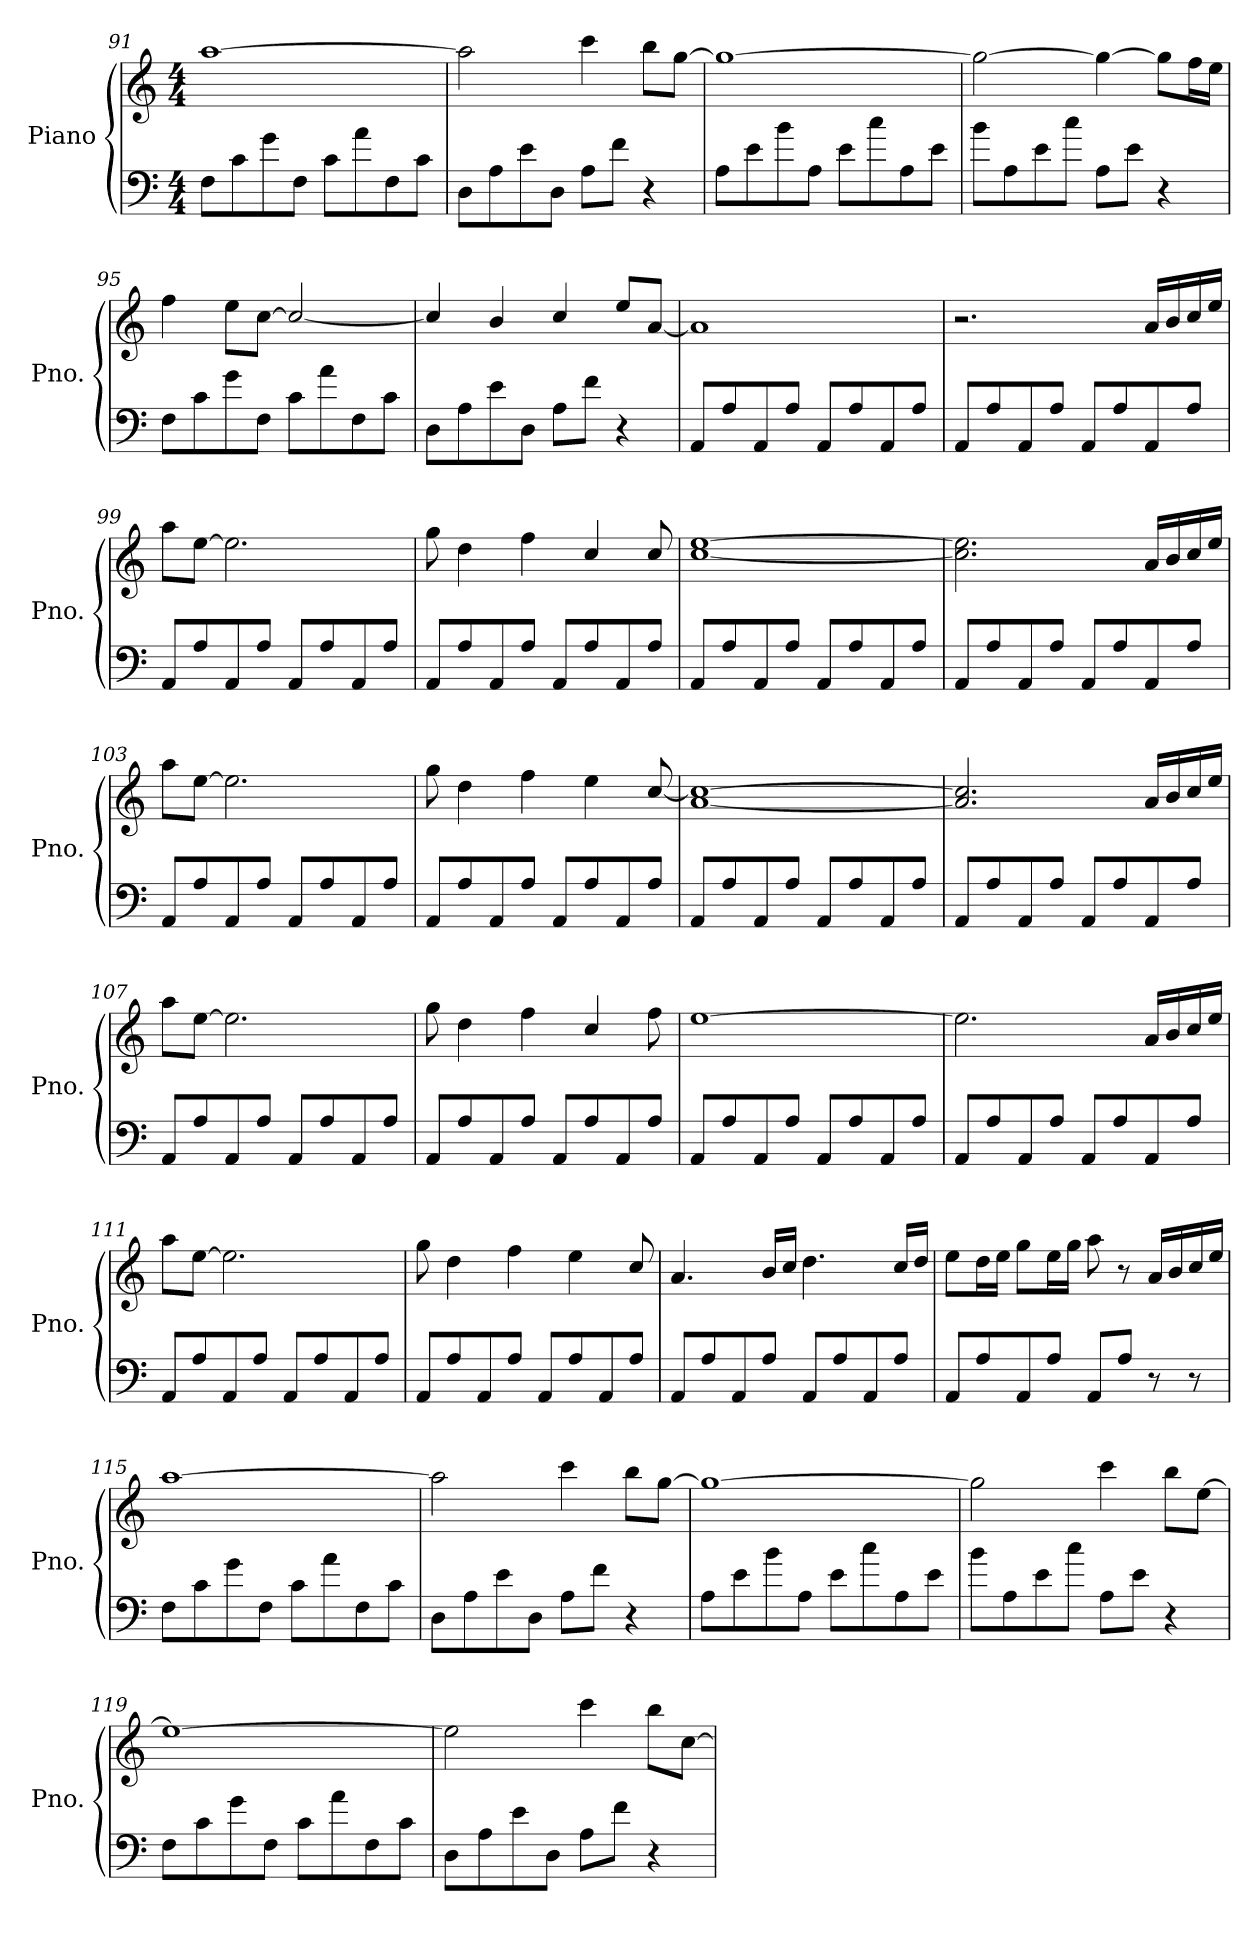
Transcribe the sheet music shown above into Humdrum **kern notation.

**kern	**kern
*part1	*part1
*staff2	*staff1
*I"Piano	*
*I'Pno.	*
*clefF4	*clefG2
*k[]	*k[]
*M4/4	*M4/4
=91	=91
8F\L	[1aa
8c\	.
8g\	.
8F\J	.
8c\L	.
8a\	.
8F\	.
8c\J	.
=92	=92
8D\L	2aa\]
8A\	.
8e\	.
8D\J	.
8A\L	4ccc\
8f\J	.
4r	8bb\L
.	[8gg\J
=93	=93
8A\L	1gg_
8e\	.
8b\	.
8A\J	.
8e\L	.
8cc\	.
8A\	.
8e\J	.
=94	=94
8b\L	2gg\_
8A\	.
8e\	.
8cc\J	.
8A\L	4gg\_
8e\J	.
4r	8gg\L]
.	16ff\L
.	16ee\JJ
=95	=95
8F\L	4ff\
8c\	.
8g\	8ee\L
8F\J	[8cc\J
8c\L	2cc/_
8a\	.
8F\	.
8c\J	.
=96	=96
8D\L	4cc/]
8A\	.
8e\	4b/
8D\J	.
8A\L	4cc/
8f\J	.
4r	8ee/L
.	[8a/J
=97	=97
8AA/L	1a]
8A/	.
8AA/	.
8A/J	.
8AA/L	.
8A/	.
8AA/	.
8A/J	.
=98	=98
8AA/L	2.r
8A/	.
8AA/	.
8A/J	.
8AA/L	.
8A/	.
8AA/	16a/LL
.	16b/
8A/J	16cc/
.	16ee/JJ
=99	=99
8AA/L	8aa\L
8A/	[8ee\J
8AA/	2.ee\]
8A/J	.
8AA/L	.
8A/	.
8AA/	.
8A/J	.
=100	=100
8AA/L	8gg\
8A/	4dd\
8AA/	.
8A/J	4ff\
8AA/L	.
8A/	4cc/
8AA/	.
8A/J	8cc/
=101	=101
8AA/L	[1cc [1ee
8A/	.
8AA/	.
8A/J	.
8AA/L	.
8A/	.
8AA/	.
8A/J	.
=102	=102
8AA/L	2.cc\] 2.ee\]
8A/	.
8AA/	.
8A/J	.
8AA/L	.
8A/	.
8AA/	16a/LL
.	16b/
8A/J	16cc/
.	16ee/JJ
=103	=103
8AA/L	8aa\L
8A/	[8ee\J
8AA/	2.ee\]
8A/J	.
8AA/L	.
8A/	.
8AA/	.
8A/J	.
=104	=104
8AA/L	8gg\
8A/	4dd\
8AA/	.
8A/J	4ff\
8AA/L	.
8A/	4ee\
8AA/	.
8A/J	[8cc/
=105	=105
8AA/L	[1a 1cc_
8A/	.
8AA/	.
8A/J	.
8AA/L	.
8A/	.
8AA/	.
8A/J	.
=106	=106
8AA/L	2.a/] 2.cc/]
8A/	.
8AA/	.
8A/J	.
8AA/L	.
8A/	.
8AA/	16a/LL
.	16b/
8A/J	16cc/
.	16ee/JJ
=107	=107
8AA/L	8aa\L
8A/	[8ee\J
8AA/	2.ee\]
8A/J	.
8AA/L	.
8A/	.
8AA/	.
8A/J	.
=108	=108
8AA/L	8gg\
8A/	4dd\
8AA/	.
8A/J	4ff\
8AA/L	.
8A/	4cc/
8AA/	.
8A/J	8ff\
=109	=109
8AA/L	[1ee
8A/	.
8AA/	.
8A/J	.
8AA/L	.
8A/	.
8AA/	.
8A/J	.
=110	=110
8AA/L	2.ee\]
8A/	.
8AA/	.
8A/J	.
8AA/L	.
8A/	.
8AA/	16a/LL
.	16b/
8A/J	16cc/
.	16ee/JJ
=111	=111
8AA/L	8aa\L
8A/	[8ee\J
8AA/	2.ee\]
8A/J	.
8AA/L	.
8A/	.
8AA/	.
8A/J	.
=112	=112
8AA/L	8gg\
8A/	4dd\
8AA/	.
8A/J	4ff\
8AA/L	.
8A/	4ee\
8AA/	.
8A/J	8cc/
=113	=113
8AA/L	4.a/
8A/	.
8AA/	.
8A/J	16b/LL
.	16cc/JJ
8AA/L	4.dd\
8A/	.
8AA/	.
8A/J	16cc/LL
.	16dd/JJ
=114	=114
8AA/L	8ee\L
8A/	16dd\L
.	16ee\JJ
8AA/	8gg\L
8A/J	16ee\L
.	16gg\JJ
8AA/L	8aa\
8A/J	8r
8r	16a/LL
.	16b/
8r	16cc/
.	16ee/JJ
=115	=115
8F\L	[1aa
8c\	.
8g\	.
8F\J	.
8c\L	.
8a\	.
8F\	.
8c\J	.
=116	=116
8D\L	2aa\]
8A\	.
8e\	.
8D\J	.
8A\L	4ccc\
8f\J	.
4r	8bb\L
.	[8gg\J
=117	=117
8A\L	1gg_
8e\	.
8b\	.
8A\J	.
8e\L	.
8cc\	.
8A\	.
8e\J	.
=118	=118
8b\L	2gg\]
8A\	.
8e\	.
8cc\J	.
8A\L	4ccc\
8e\J	.
4r	8bb\L
.	[8ee\J
=119	=119
8F\L	1ee_
8c\	.
8g\	.
8F\J	.
8c\L	.
8a\	.
8F\	.
8c\J	.
=120	=120
8D\L	2ee\]
8A\	.
8e\	.
8D\J	.
8A\L	4ccc\
8f\J	.
4r	8bb\L
.	[8cc\J
=	=
*-	*-
